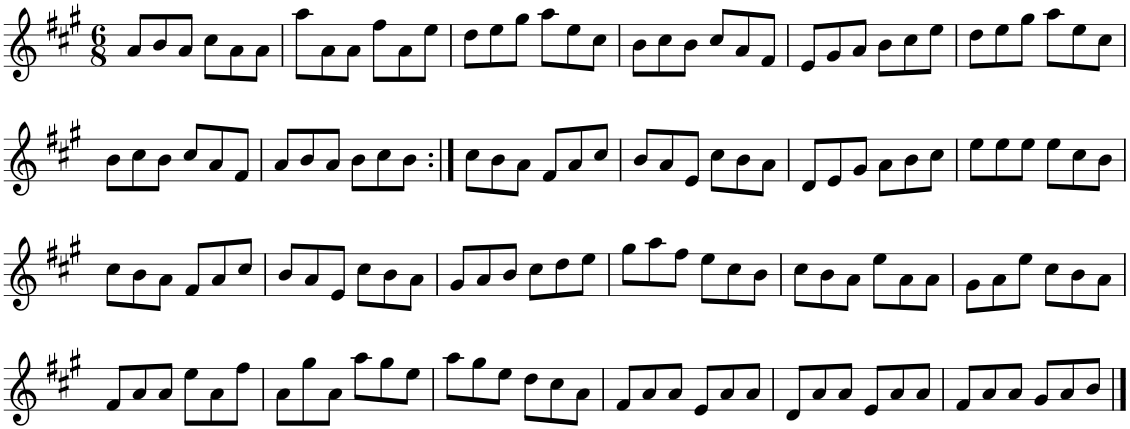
**kern
*part1
*staff1
*I"Piano
*I'Pno
*clefG2
*k[f#c#g#]
*A:
*M6/8
=1
8a/L
8b/
8a/J
8cc#\L
8a\
8a\J
=2
8aa\L
8a\
8a\J
8ff#\L
8a\
8ee\J
=3
8dd\L
8ee\
8gg#\J
8aa\L
8ee\
8cc#\J
=4
8b\L
8cc#\
8b\J
8cc#/L
8a/
8f#/J
=5
8e/L
8g#/
8a/J
8b\L
8cc#\
8ee\J
=6
8dd\L
8ee\
8gg#\J
8aa\L
8ee\
8cc#\J
!!LO:LB:g=z
=7
8b\L
8cc#\
8b\J
8cc#/L
8a/
8f#/J
=8
8a/L
8b/
8a/J
8b\L
8cc#\
8b\J
=9:|!
8cc#\L
8b\
8a\J
8f#/L
8a/
8cc#/J
=10
8b/L
8a/
8e/J
8cc#\L
8b\
8a\J
=11
8d/L
8e/
8g#/J
8a\L
8b\
8cc#\J
=12
8ee\L
8ee\
8ee\J
8ee\L
8cc#\
8b\J
!!LO:LB:g=z
=13
8cc#\L
8b\
8a\J
8f#/L
8a/
8cc#/J
=14
8b/L
8a/
8e/J
8cc#\L
8b\
8a\J
=15
8g#/L
8a/
8b/J
8cc#\L
8dd\
8ee\J
=16
8gg#\L
8aa\
8ff#\J
8ee\L
8cc#\
8b\J
=17
8cc#\L
8b\
8a\J
8ee\L
8a\
8a\J
=18
8g#\L
8a\
8ee\J
8cc#\L
8b\
8a\J
!!LO:LB:g=z
=19
8f#/L
8a/
8a/J
8ee\L
8a\
8ff#\J
=20
8a\L
8gg#\
8a\J
8aa\L
8gg#\
8ee\J
=21
8aa\L
8gg#\
8ee\J
8dd\L
8cc#\
8a\J
=22
8f#/L
8a/
8a/J
8e/L
8a/
8a/J
=23
8d/L
8a/
8a/J
8e/L
8a/
8a/J
=24
8f#/L
8a/
8a/J
8g#/L
8a/
8b/J
==
*-
